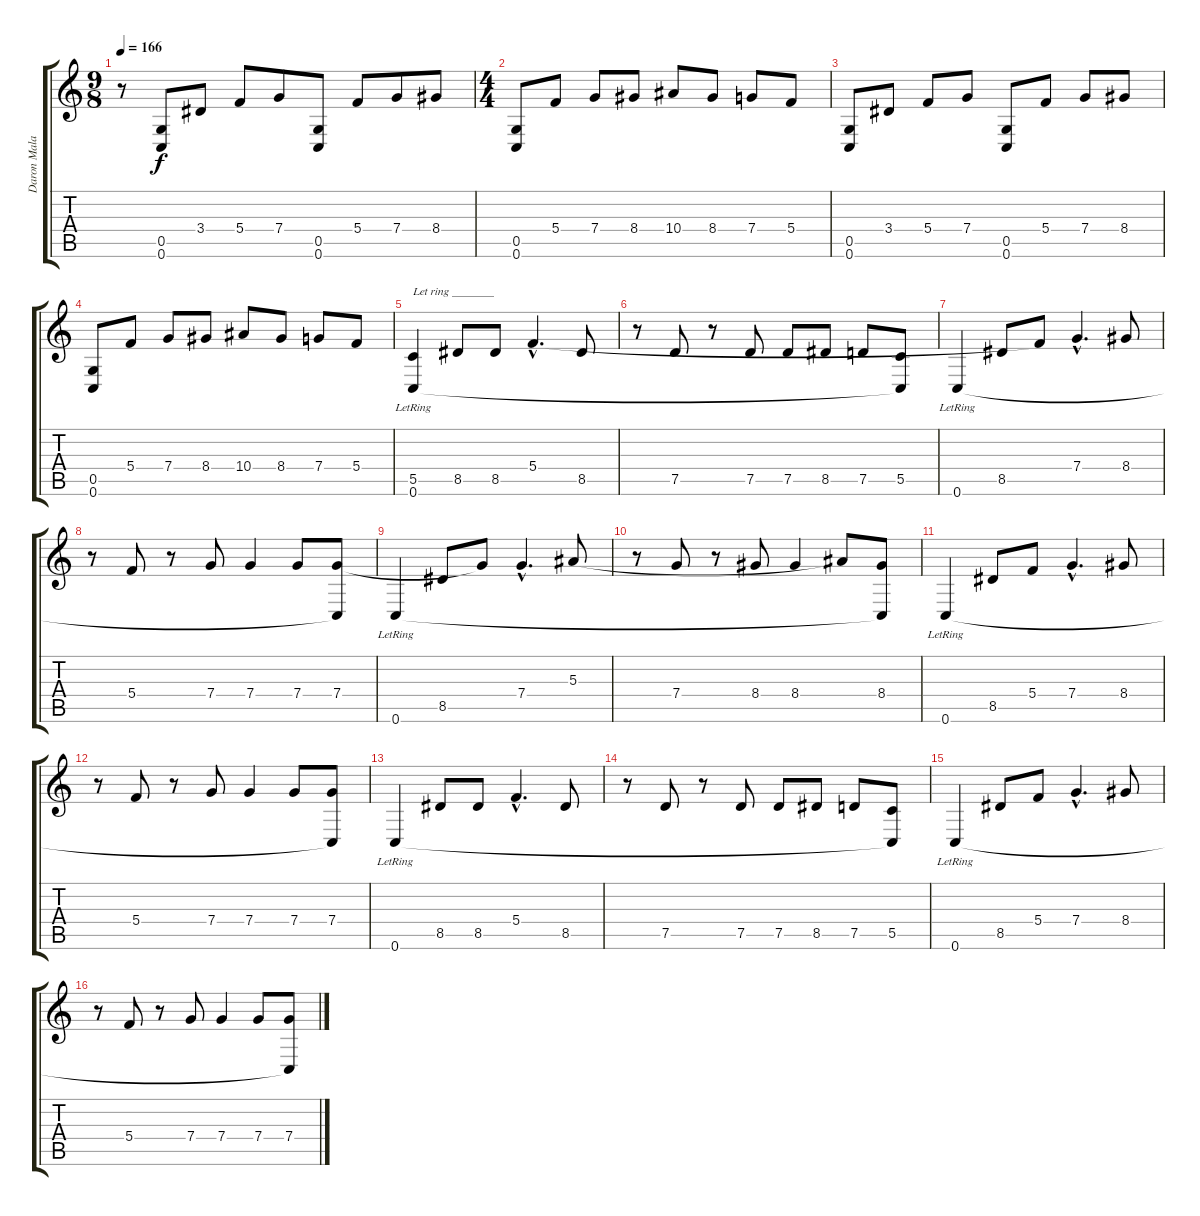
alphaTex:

\track ("Daron Malakian" "Daron Mala") {instrument distortionguitar}
\staff {score tabs}
\tuning (D4 A3 F3 C3 G2 C2) {hide}
\ts (9 8)
\tempo 166
\clef g2
\ks c
r.8{dy f} (0.5 0.6).8 3.4.8 5.4.8 7.4.8 (0.5 0.6).8 5.4.8 7.4.8 8.4.8 |
\ts (4 4)
(0.5 0.6).8 5.4.8 7.4.8 8.4.8 10.4.8 8.4.8 7.4.8 5.4.8 |
(0.5 0.6).8 3.4.8 5.4.8 7.4.8 (0.5 0.6).8 5.4.8 7.4.8 8.4.8 |
(0.5 0.6).8 5.4.8 7.4.8 8.4.8 10.4.8 8.4.8 7.4.8 5.4.8 |
(5.5{lr} 0.6{lr}).4{txt "Let ring _______" instrument electricguitarclean} 8.5.8 8.5.8 5.4{hac}.4{d} 8.5.8 |
r.8 7.5.8 r.8 7.5.8 7.5.8 8.5.8 7.5.8 (5.5 0.6{t}).8 |
0.6{lr}.4 8.5.8 5.4{t}.8 7.4{hac}.4{d} 8.4.8 |
r.8 5.4.8 r.8 7.4.8 7.4.4 7.4.8 (7.4 0.6{t}).8 |
0.6{lr}.4 8.5.8 7.4{t}.8 7.4{hac}.4{d} 5.3.8 |
r.8 7.4.8 r.8 8.4.8 8.4.4 5.3{t}.8 (8.4 0.6{t}).8 |
0.6{lr}.4 8.5.8 5.4.8 7.4{hac}.4{d} 8.4.8 |
r.8 5.4.8 r.8 7.4.8 7.4.4 7.4.8 (7.4 0.6{t}).8 |
0.6{lr}.4 8.5.8 8.5.8 5.4{hac}.4{d} 8.5.8 |
r.8 7.5.8 r.8 7.5.8 7.5.8 8.5.8 7.5.8 (5.5 0.6{t}).8 |
0.6{lr}.4 8.5.8 5.4.8 7.4{hac}.4{d} 8.4.8 |
r.8 5.4.8 r.8 7.4.8 7.4.4 7.4.8 (7.4 0.6{t}).8
